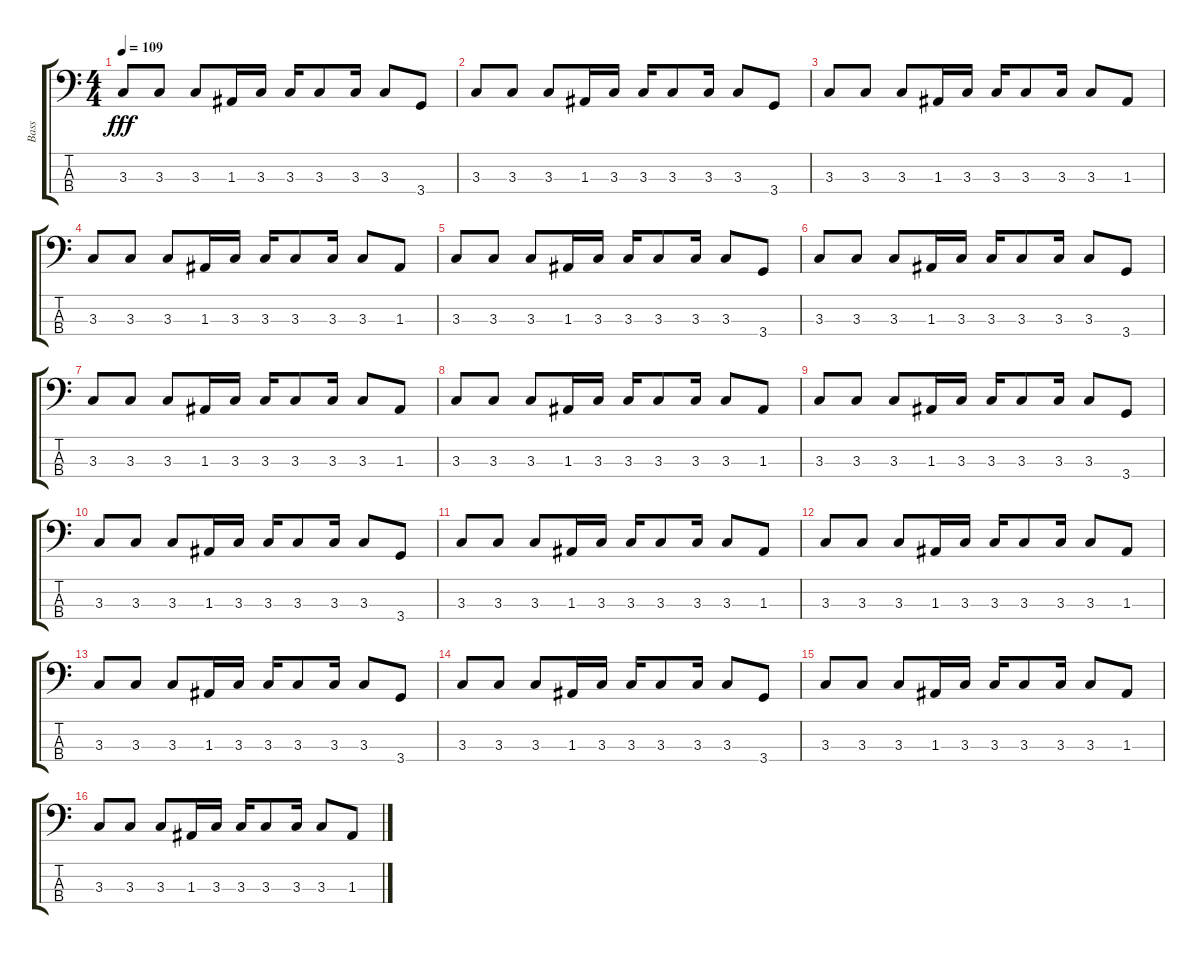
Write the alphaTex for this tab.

\track ("Bass" "Bass") {instrument electricbasspick}
\staff {score tabs}
\tuning (G2 D2 A1 E1) {hide}
\ts (4 4)
\tempo 109
\clef f4
\ks c
3.3.8{dy fff} 3.3.8 3.3.8 1.3.16 3.3.16 3.3.16 3.3.8 3.3.16 3.3.8 3.4.8 |
3.3.8 3.3.8 3.3.8 1.3.16 3.3.16 3.3.16 3.3.8 3.3.16 3.3.8 3.4.8 |
3.3.8 3.3.8 3.3.8 1.3.16 3.3.16 3.3.16 3.3.8 3.3.16 3.3.8 1.3.8 |
3.3.8 3.3.8 3.3.8 1.3.16 3.3.16 3.3.16 3.3.8 3.3.16 3.3.8 1.3.8 |
3.3.8 3.3.8 3.3.8 1.3.16 3.3.16 3.3.16 3.3.8 3.3.16 3.3.8 3.4.8 |
3.3.8 3.3.8 3.3.8 1.3.16 3.3.16 3.3.16 3.3.8 3.3.16 3.3.8 3.4.8 |
3.3.8 3.3.8 3.3.8 1.3.16 3.3.16 3.3.16 3.3.8 3.3.16 3.3.8 1.3.8 |
3.3.8 3.3.8 3.3.8 1.3.16 3.3.16 3.3.16 3.3.8 3.3.16 3.3.8 1.3.8 |
3.3.8 3.3.8 3.3.8 1.3.16 3.3.16 3.3.16 3.3.8 3.3.16 3.3.8 3.4.8 |
3.3.8 3.3.8 3.3.8 1.3.16 3.3.16 3.3.16 3.3.8 3.3.16 3.3.8 3.4.8 |
3.3.8 3.3.8 3.3.8 1.3.16 3.3.16 3.3.16 3.3.8 3.3.16 3.3.8 1.3.8 |
3.3.8 3.3.8 3.3.8 1.3.16 3.3.16 3.3.16 3.3.8 3.3.16 3.3.8 1.3.8 |
3.3.8 3.3.8 3.3.8 1.3.16 3.3.16 3.3.16 3.3.8 3.3.16 3.3.8 3.4.8 |
3.3.8 3.3.8 3.3.8 1.3.16 3.3.16 3.3.16 3.3.8 3.3.16 3.3.8 3.4.8 |
3.3.8 3.3.8 3.3.8 1.3.16 3.3.16 3.3.16 3.3.8 3.3.16 3.3.8 1.3.8 |
3.3.8 3.3.8 3.3.8 1.3.16 3.3.16 3.3.16 3.3.8 3.3.16 3.3.8 1.3.8
